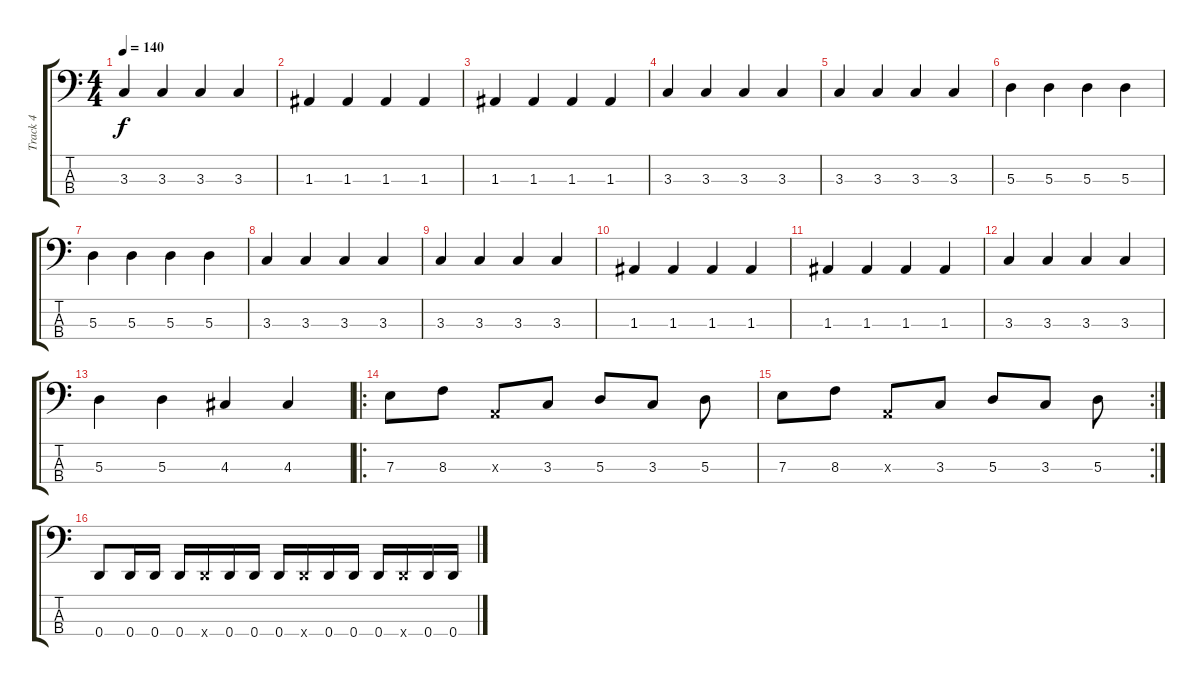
\track ("Track 4" "Track 4") {instrument fretlessbass}
\staff {score tabs}
\tuning (G2 D2 A1 D1) {hide}
\ts (4 4)
\tempo 140
\clef f4
\ks c
3.3.4{dy f} 3.3.4 3.3.4 3.3.4 |
1.3.4 1.3.4 1.3.4 1.3.4 |
1.3.4 1.3.4 1.3.4 1.3.4 |
3.3.4 3.3.4 3.3.4 3.3.4 |
3.3.4 3.3.4 3.3.4 3.3.4 |
5.3.4 5.3.4 5.3.4 5.3.4 |
5.3.4 5.3.4 5.3.4 5.3.4 |
3.3.4 3.3.4 3.3.4 3.3.4 |
3.3.4 3.3.4 3.3.4 3.3.4 |
1.3.4 1.3.4 1.3.4 1.3.4 |
1.3.4 1.3.4 1.3.4 1.3.4 |
3.3.4 3.3.4 3.3.4 3.3.4 |
5.3.4 5.3.4 4.3.4 4.3.4 |
\ro
7.3.8 8.3.8 0.3{x}.8 3.3.8 5.3.8 3.3.8 5.3.8 |
\rc 2
7.3.8 8.3.8 0.3{x}.8 3.3.8 5.3.8 3.3.8 5.3.8 |
0.4.8 0.4.16 0.4.16 0.4.16 0.4{x}.16 0.4.16 0.4.16 0.4.16 0.4{x}.16 0.4.16 0.4.16 0.4.16 0.4{x}.16 0.4.16 0.4.16
